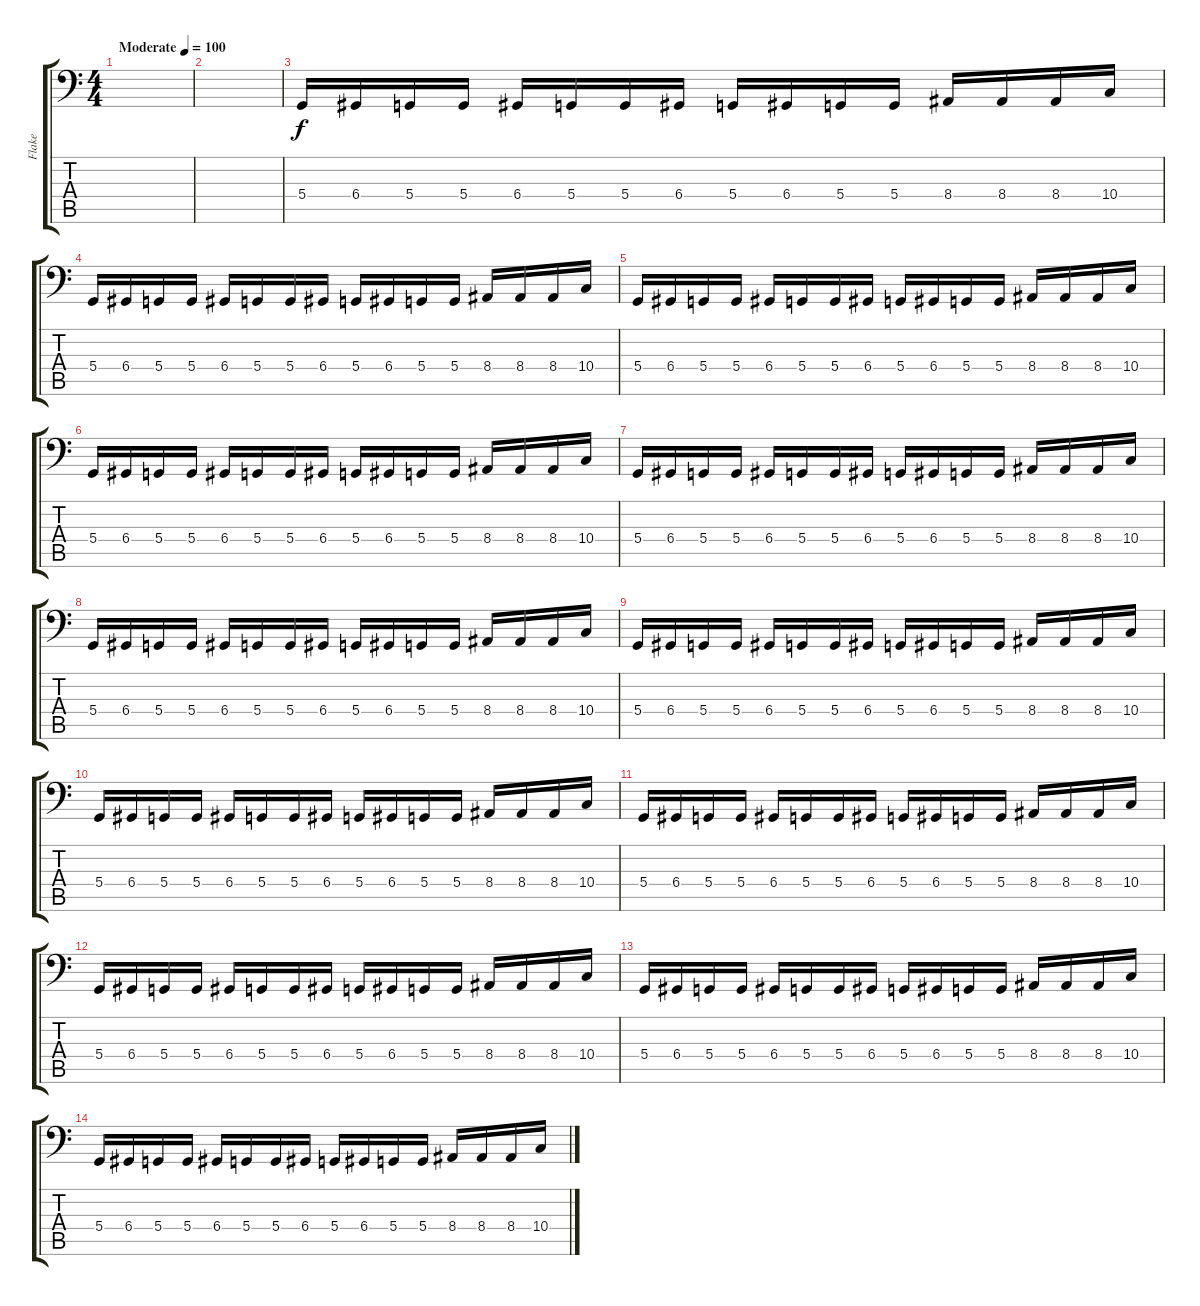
\track ("Flake" "Flake") {instrument lead2sawtooth}
\staff {score tabs}
\tuning (E3 B2 G2 D2 A1 E1) {hide}
\ts (4 4)
\tempo (100 "Moderate")
\clef f4
\ks c
|
|
5.4.16{volume 12} 6.4.16 5.4.16 5.4.16 6.4.16 5.4.16 5.4.16 6.4.16 5.4.16 6.4.16 5.4.16 5.4.16 8.4.16 8.4.16 8.4.16 10.4.16 |
5.4.16 6.4.16 5.4.16 5.4.16 6.4.16 5.4.16 5.4.16 6.4.16 5.4.16 6.4.16 5.4.16 5.4.16 8.4.16 8.4.16 8.4.16 10.4.16 |
5.4.16 6.4.16 5.4.16 5.4.16 6.4.16 5.4.16 5.4.16 6.4.16 5.4.16 6.4.16 5.4.16 5.4.16 8.4.16 8.4.16 8.4.16 10.4.16 |
5.4.16 6.4.16 5.4.16 5.4.16 6.4.16 5.4.16 5.4.16 6.4.16 5.4.16 6.4.16 5.4.16 5.4.16 8.4.16 8.4.16 8.4.16 10.4.16 |
5.4.16 6.4.16 5.4.16 5.4.16 6.4.16 5.4.16 5.4.16 6.4.16 5.4.16 6.4.16 5.4.16 5.4.16 8.4.16 8.4.16 8.4.16 10.4.16 |
5.4.16 6.4.16 5.4.16 5.4.16 6.4.16 5.4.16 5.4.16 6.4.16 5.4.16 6.4.16 5.4.16 5.4.16 8.4.16 8.4.16 8.4.16 10.4.16 |
5.4.16 6.4.16 5.4.16 5.4.16 6.4.16 5.4.16 5.4.16 6.4.16 5.4.16 6.4.16 5.4.16 5.4.16 8.4.16 8.4.16 8.4.16 10.4.16 |
5.4.16 6.4.16 5.4.16 5.4.16 6.4.16 5.4.16 5.4.16 6.4.16 5.4.16 6.4.16 5.4.16 5.4.16 8.4.16 8.4.16 8.4.16 10.4.16 |
5.4.16 6.4.16 5.4.16 5.4.16 6.4.16 5.4.16 5.4.16 6.4.16 5.4.16 6.4.16 5.4.16 5.4.16 8.4.16 8.4.16 8.4.16 10.4.16 |
5.4.16 6.4.16 5.4.16 5.4.16 6.4.16 5.4.16 5.4.16 6.4.16 5.4.16 6.4.16 5.4.16 5.4.16 8.4.16 8.4.16 8.4.16 10.4.16 |
5.4.16 6.4.16 5.4.16 5.4.16 6.4.16 5.4.16 5.4.16 6.4.16 5.4.16 6.4.16 5.4.16 5.4.16 8.4.16 8.4.16 8.4.16 10.4.16 |
5.4.16 6.4.16 5.4.16 5.4.16 6.4.16 5.4.16 5.4.16 6.4.16 5.4.16 6.4.16 5.4.16 5.4.16 8.4.16 8.4.16 8.4.16 10.4.16
